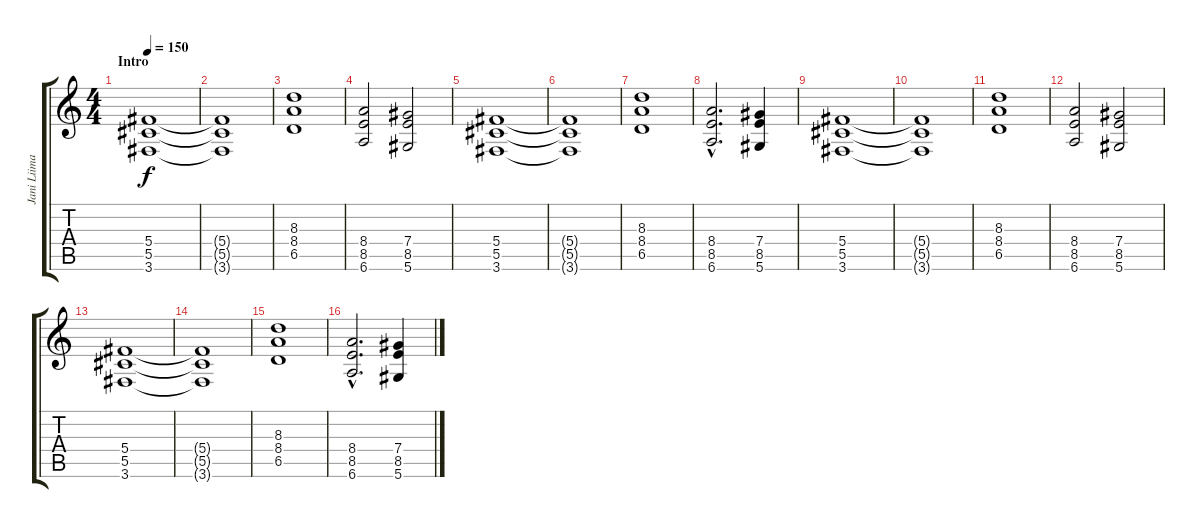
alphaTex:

\track ("Jani Liimatainen - Guitar " "Jani Liima") {instrument distortionguitar}
\staff {score tabs}
\tuning (Eb4 Bb3 Gb3 Db3 Ab2 Eb2) {hide}
\ts (4 4)
\section ("" "Intro")
\tempo 150
\clef g2
\ks c
(5.4 5.5 3.6).1{dy f instrument distortionguitar} |
(5.4{t} 5.5{t} 3.6{t}).1 |
(8.3 8.4 6.5).1 |
(8.4 8.5 6.6).2 (7.4 8.5 5.6).2 |
(5.4 5.5 3.6).1 |
(5.4{t} 5.5{t} 3.6{t}).1 |
(8.3 8.4 6.5).1 |
(8.4{hac} 8.5{hac} 6.6{hac}).2{d} (7.4 8.5 5.6).4 |
(5.4 5.5 3.6).1 |
(5.4{t} 5.5{t} 3.6{t}).1 |
(8.3 8.4 6.5).1 |
(8.4 8.5 6.6).2 (7.4 8.5 5.6).2 |
(5.4 5.5 3.6).1 |
(5.4{t} 5.5{t} 3.6{t}).1 |
(8.3 8.4 6.5).1 |
(8.4{hac} 8.5{hac} 6.6{hac}).2{d} (7.4 8.5 5.6).4
